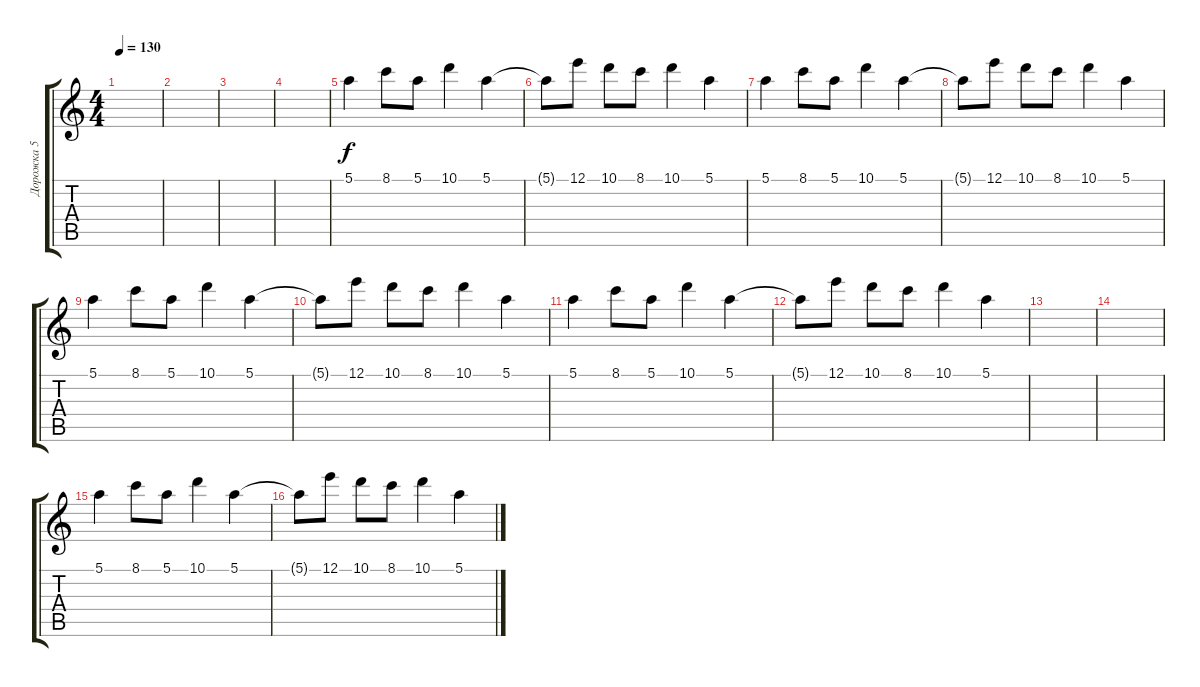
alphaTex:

\track ("Дорожка 5" "Дорожка 5") {instrument distortionguitar}
\staff {score tabs}
\tuning (E4 B3 G3 D3 A2 E2) {hide}
\ts (4 4)
\tempo 130
\clef g2
\ks c
|
|
|
|
5.1.4 8.1.8 5.1.8 10.1.4 5.1.4 |
5.1{t}.8 12.1.8 10.1.8 8.1.8 10.1.4 5.1.4 |
5.1.4 8.1.8 5.1.8 10.1.4 5.1.4 |
5.1{t}.8 12.1.8 10.1.8 8.1.8 10.1.4 5.1.4 |
5.1.4 8.1.8 5.1.8 10.1.4 5.1.4 |
5.1{t}.8 12.1.8 10.1.8 8.1.8 10.1.4 5.1.4 |
5.1.4 8.1.8 5.1.8 10.1.4 5.1.4 |
5.1{t}.8 12.1.8 10.1.8 8.1.8 10.1.4 5.1.4 |
|
|
5.1.4 8.1.8 5.1.8 10.1.4 5.1.4 |
5.1{t}.8 12.1.8 10.1.8 8.1.8 10.1.4 5.1.4
